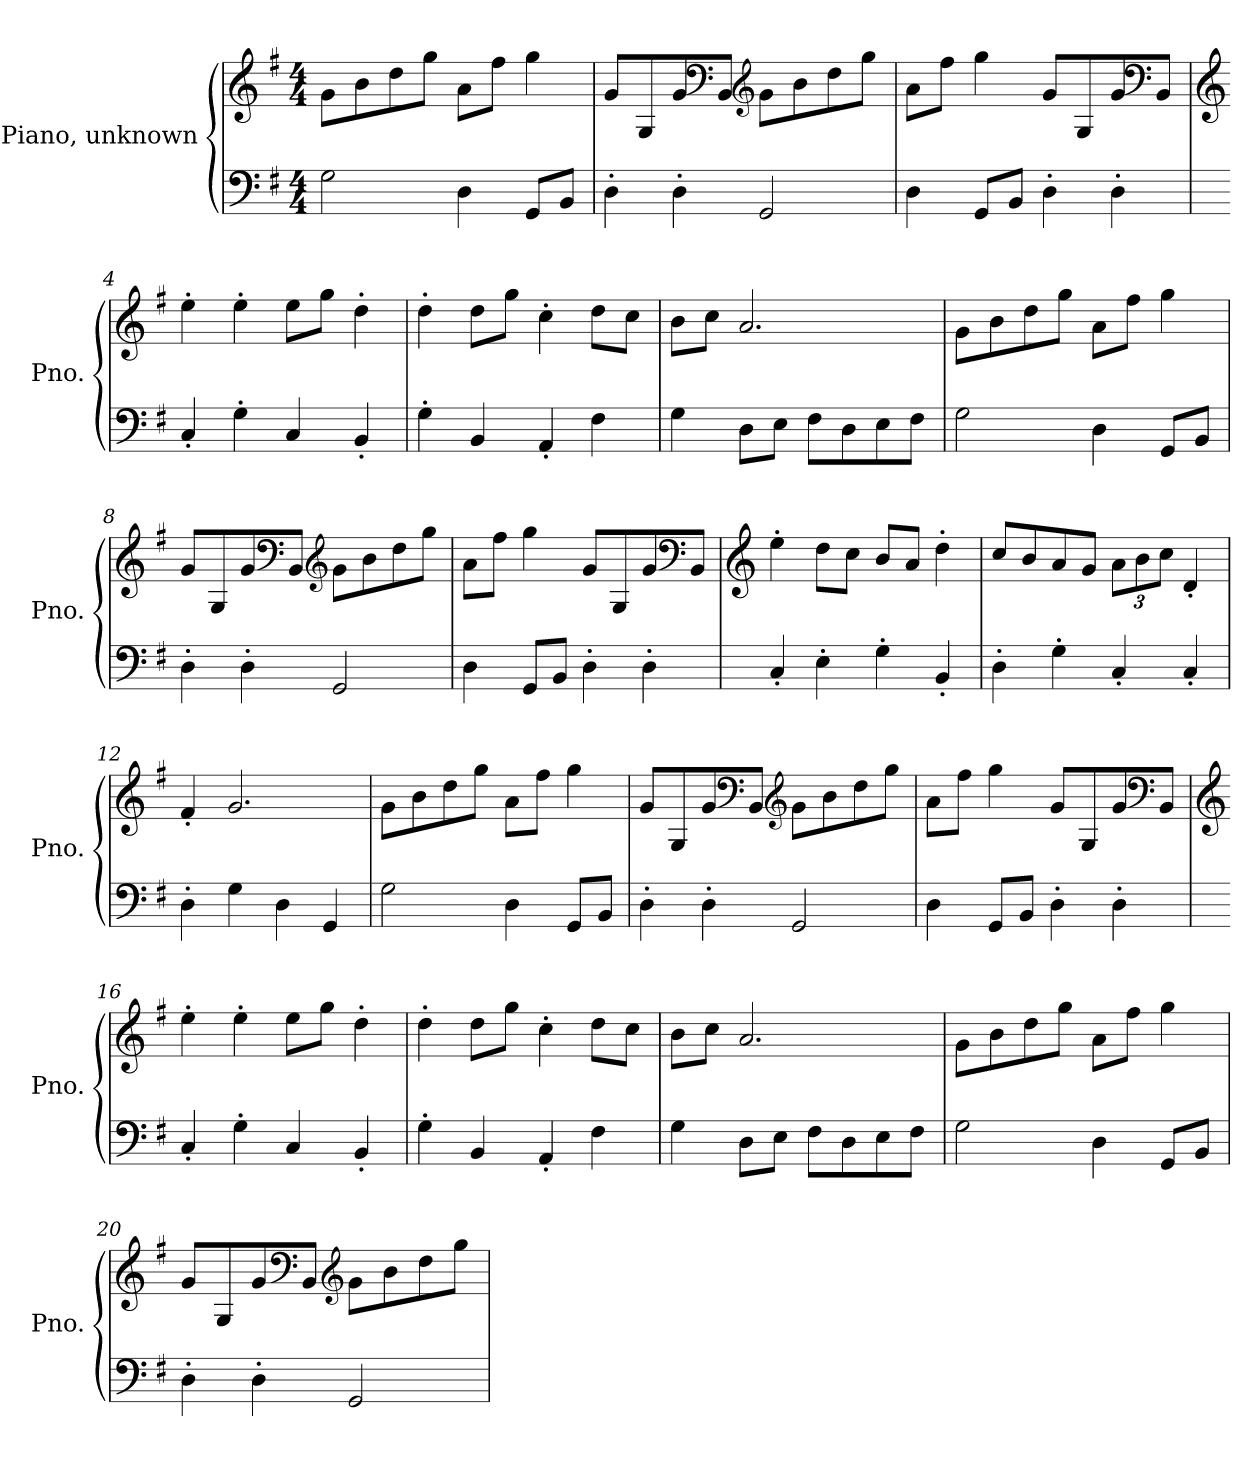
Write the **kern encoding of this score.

**kern	**kern
*part1	*part1
*staff2	*staff1
*I"Piano, unknown	*
*I'Pno.	*
*clefF4	*clefG2
*k[f#]	*k[f#]
*M4/4	*M4/4
*MM120	*MM120
=1	=1
2G\	8g\L
.	8b\
.	8dd\
.	8gg\J
4D\	8a\L
.	8ff#\J
8GG/L	4gg\
8BB/J	.
=2	=2
4D'\	8g/L
.	8G/
4D'\	8g/
*	*clefF4
.	8BB/J
*	*clefG2
2GG/	8g\L
.	8b\
.	8dd\
.	8gg\J
=3	=3
4D\	8a\L
.	8ff#\J
8GG/L	4gg\
8BB/J	.
4D'\	8g/L
.	8G/
4D'\	8g/
*	*clefF4
.	8BB/J
=4	=4
*	*clefG2
4C'/	4ee'\
4G'\	4ee'\
4C/	8ee\L
.	8gg\J
4BB'/	4dd'\
=5	=5
4G'\	4dd'\
4BB/	8dd\L
.	8gg\J
4AA'/	4cc'\
4F#\	8dd\L
.	8cc\J
!!LO:LB:g=z
=6	=6
4G\	8b\L
.	8cc\J
8D\L	2.a/
8E\J	.
8F#\L	.
8D\	.
8E\	.
8F#\J	.
=7	=7
2G\	8g\L
.	8b\
.	8dd\
.	8gg\J
4D\	8a\L
.	8ff#\J
8GG/L	4gg\
8BB/J	.
=8	=8
4D'\	8g/L
.	8G/
4D'\	8g/
*	*clefF4
.	8BB/J
*	*clefG2
2GG/	8g\L
.	8b\
.	8dd\
.	8gg\J
=9	=9
4D\	8a\L
.	8ff#\J
8GG/L	4gg\
8BB/J	.
4D'\	8g/L
.	8G/
4D'\	8g/
*	*clefF4
.	8BB/J
!!LO:LB:g=z
=10	=10
*	*clefG2
4C'/	4ee'\
4E'\	8dd\L
.	8cc\J
4G'\	8b/L
.	8a/J
4BB'/	4dd'\
=11	=11
4D'\	8cc/L
.	8b/
4G'\	8a/
.	8g/J
*	*Xbrackettup
4C'/	12a\L
.	12b\
.	12cc\J
4C'/	4d'/
=12	=12
4D'\	4f#'/
4G\	2.g/
4D\	.
4GG/	.
=13	=13
2G\	8g\L
.	8b\
.	8dd\
.	8gg\J
4D\	8a\L
.	8ff#\J
8GG/L	4gg\
8BB/J	.
=14	=14
4D'\	8g/L
.	8G/
4D'\	8g/
*	*clefF4
.	8BB/J
*	*clefG2
2GG/	8g\L
.	8b\
.	8dd\
.	8gg\J
!!LO:LB:g=z
=15	=15
4D\	8a\L
.	8ff#\J
8GG/L	4gg\
8BB/J	.
4D'\	8g/L
.	8G/
4D'\	8g/
*	*clefF4
.	8BB/J
=16	=16
*	*clefG2
4C'/	4ee'\
4G'\	4ee'\
4C/	8ee\L
.	8gg\J
4BB'/	4dd'\
=17	=17
4G'\	4dd'\
4BB/	8dd\L
.	8gg\J
4AA'/	4cc'\
4F#\	8dd\L
.	8cc\J
=18	=18
4G\	8b\L
.	8cc\J
8D\L	2.a/
8E\J	.
8F#\L	.
8D\	.
8E\	.
8F#\J	.
=19	=19
2G\	8g\L
.	8b\
.	8dd\
.	8gg\J
4D\	8a\L
.	8ff#\J
8GG/L	4gg\
8BB/J	.
!!LO:LB:g=z
=20	=20
4D'\	8g/L
.	8G/
4D'\	8g/
*	*clefF4
.	8BB/J
*	*clefG2
2GG/	8g\L
.	8b\
.	8dd\
.	8gg\J
=	=
*-	*-
